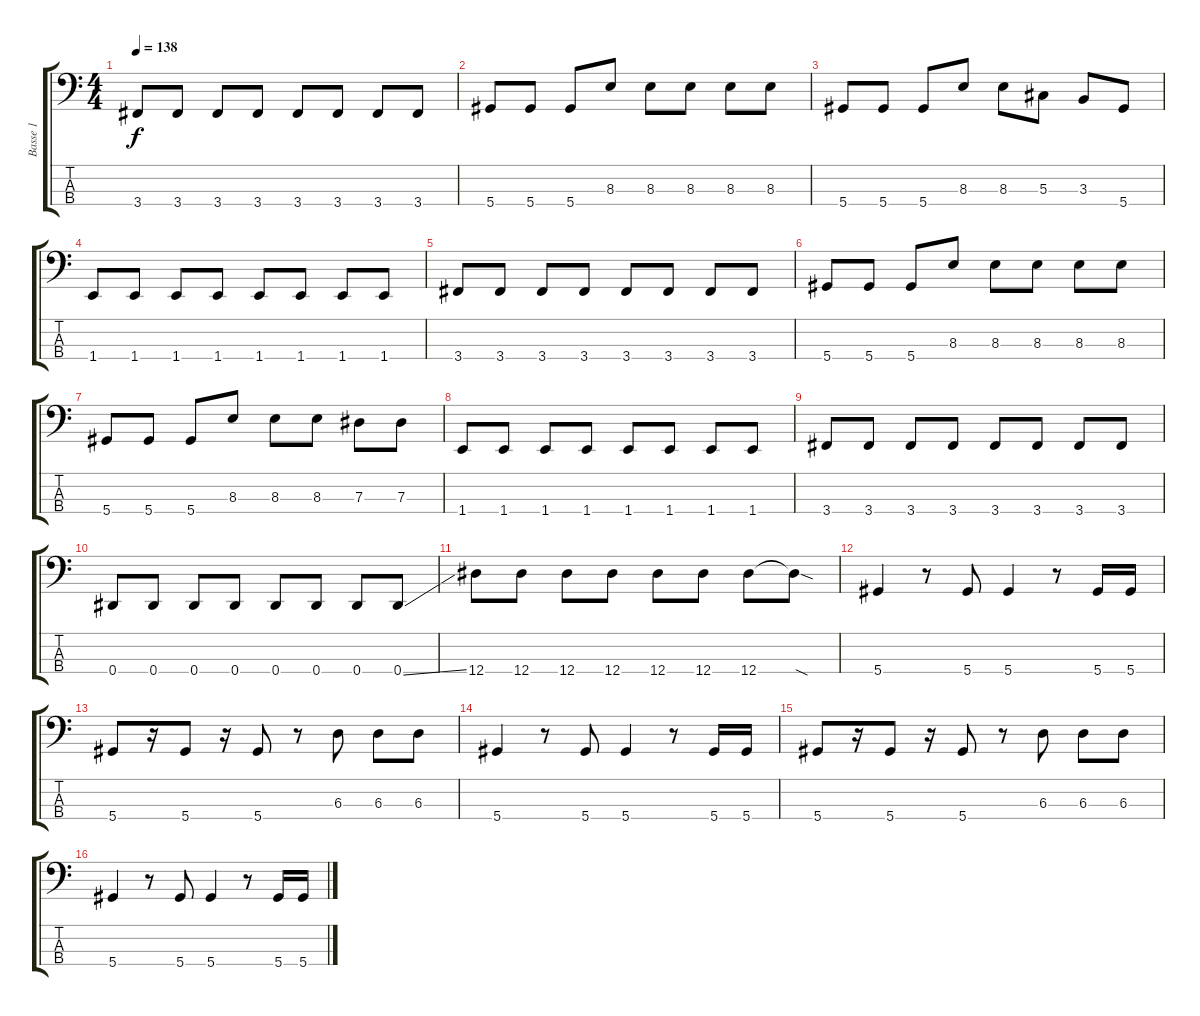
\track ("Basse 1" "Basse 1") {instrument synthbass2}
\staff {score tabs}
\tuning (Gb2 Db2 Ab1 Eb1) {hide}
\ts (4 4)
\tempo 138
\clef f4
\ks c
3.4.8{dy f} 3.4.8 3.4.8 3.4.8 3.4.8 3.4.8 3.4.8 3.4.8 |
5.4.8 5.4.8 5.4.8 8.3.8 8.3.8 8.3.8 8.3.8 8.3.8 |
5.4.8 5.4.8 5.4.8 8.3.8 8.3.8 5.3.8 3.3.8 5.4.8 |
1.4.8 1.4.8 1.4.8 1.4.8 1.4.8 1.4.8 1.4.8 1.4.8 |
3.4.8 3.4.8 3.4.8 3.4.8 3.4.8 3.4.8 3.4.8 3.4.8 |
5.4.8 5.4.8 5.4.8 8.3.8 8.3.8 8.3.8 8.3.8 8.3.8 |
5.4.8 5.4.8 5.4.8 8.3.8 8.3.8 8.3.8 7.3.8 7.3.8 |
1.4.8 1.4.8 1.4.8 1.4.8 1.4.8 1.4.8 1.4.8 1.4.8 |
3.4.8 3.4.8 3.4.8 3.4.8 3.4.8 3.4.8 3.4.8 3.4.8 |
0.4.8 0.4.8 0.4.8 0.4.8 0.4.8 0.4.8 0.4.8 0.4{ss}.8 |
12.4.8 12.4.8 12.4.8 12.4.8 12.4.8 12.4.8 12.4.8 12.4{sod t}.8 |
5.4.4 r.8 5.4.8 5.4.4 r.8 5.4.16 5.4.16 |
5.4.8 r.16 5.4.8 r.16 5.4.8 r.8 6.3.8 6.3.8 6.3.8 |
5.4.4 r.8 5.4.8 5.4.4 r.8 5.4.16 5.4.16 |
5.4.8 r.16 5.4.8 r.16 5.4.8 r.8 6.3.8 6.3.8 6.3.8 |
5.4.4 r.8 5.4.8 5.4.4 r.8 5.4.16 5.4.16
